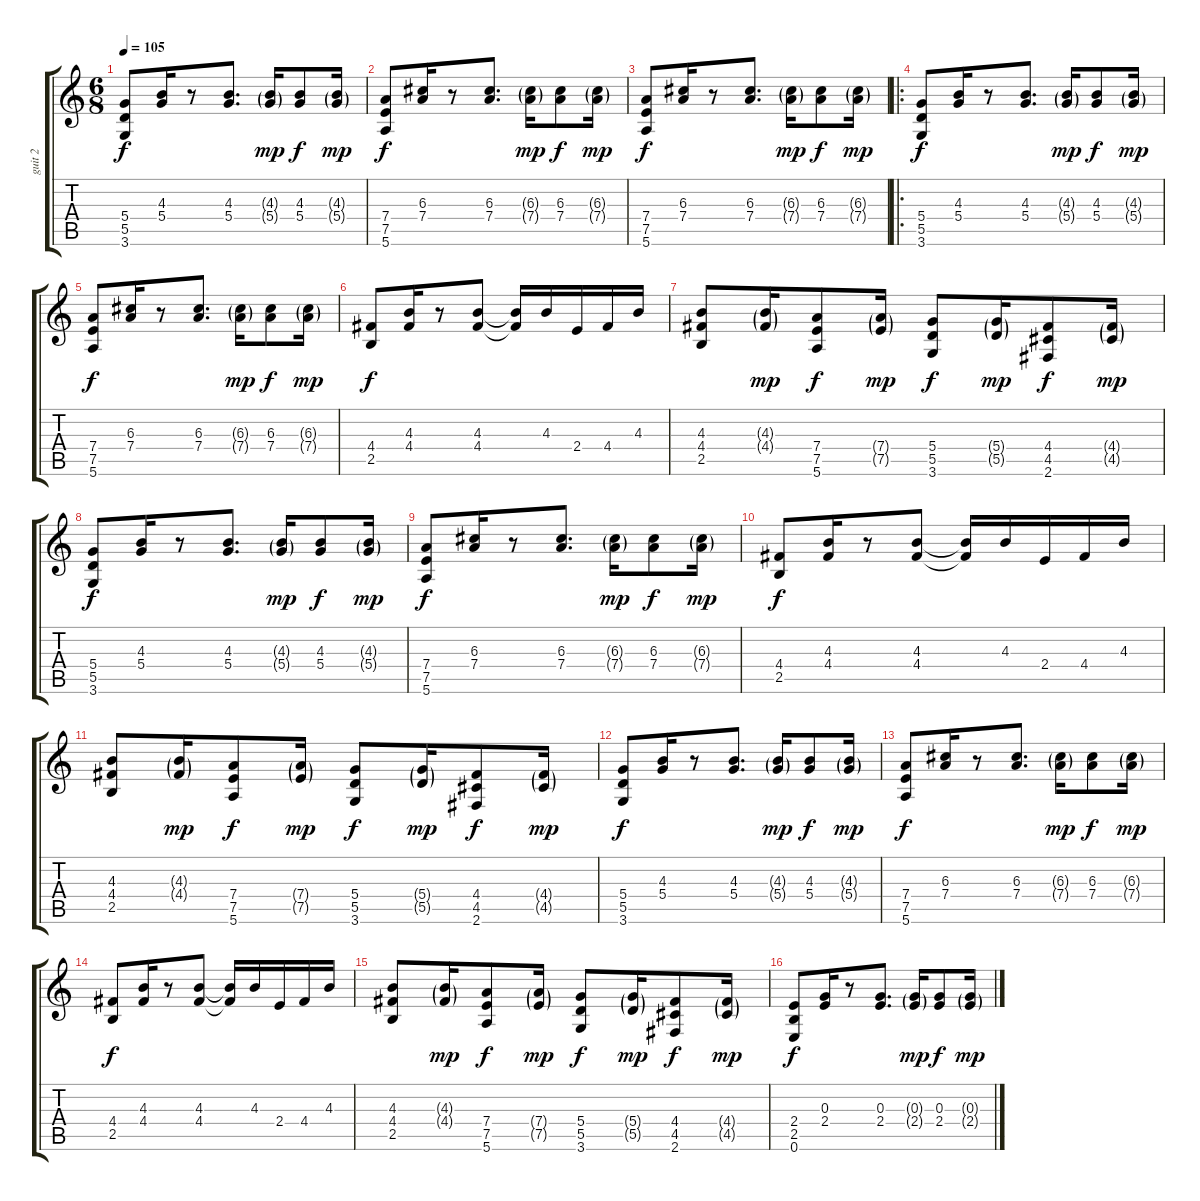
\track ("guit 2" "guit 2") {instrument overdrivenguitar}
\staff {score tabs}
\tuning (E4 B3 G3 D3 A2 E2) {hide}
\ts (6 8)
\tempo 105
\clef g2
\ks c
(5.4 5.5 3.6).8{dy f} (4.3 5.4).16 r.8 (4.3 5.4).8{d} (4.3{g} 5.4{g}).16{dy mp} (4.3 5.4).8{dy f} (4.3{g} 5.4{g}).16{dy mp} |
(7.4 7.5 5.6).8{dy f} (6.3 7.4).16 r.8 (6.3 7.4).8{d} (6.3{g} 7.4{g}).16{dy mp} (6.3 7.4).8{dy f} (6.3{g} 7.4{g}).16{dy mp} |
(7.4 7.5 5.6).8{dy f} (6.3 7.4).16 r.8 (6.3 7.4).8{d} (6.3{g} 7.4{g}).16{dy mp} (6.3 7.4).8{dy f} (6.3{g} 7.4{g}).16{dy mp} |
\ro
(5.4 5.5 3.6).8{dy f} (4.3 5.4).16 r.8 (4.3 5.4).8{d} (4.3{g} 5.4{g}).16{dy mp} (4.3 5.4).8{dy f} (4.3{g} 5.4{g}).16{dy mp} |
(7.4 7.5 5.6).8{dy f} (6.3 7.4).16 r.8 (6.3 7.4).8{d} (6.3{g} 7.4{g}).16{dy mp} (6.3 7.4).8{dy f} (6.3{g} 7.4{g}).16{dy mp} |
(4.4 2.5).8{dy f} (4.3 4.4).16 r.8 (4.3 4.4).8 (4.3{t} 4.4{t}).16 4.3.16 2.4.16 4.4.16 4.3.16 |
(4.3 4.4 2.5).8 (4.3{g} 4.4{g}).16{dy mp} (7.4 7.5 5.6).8{dy f} (7.4{g} 7.5{g}).16{dy mp} (5.4 5.5 3.6).8{dy f} (5.4{g} 5.5{g}).16{dy mp} (4.4 4.5 2.6).8{dy f} (4.4{g} 4.5{g}).16{dy mp} |
(5.4 5.5 3.6).8{dy f} (4.3 5.4).16 r.8 (4.3 5.4).8{d} (4.3{g} 5.4{g}).16{dy mp} (4.3 5.4).8{dy f} (4.3{g} 5.4{g}).16{dy mp} |
(7.4 7.5 5.6).8{dy f} (6.3 7.4).16 r.8 (6.3 7.4).8{d} (6.3{g} 7.4{g}).16{dy mp} (6.3 7.4).8{dy f} (6.3{g} 7.4{g}).16{dy mp} |
(4.4 2.5).8{dy f} (4.3 4.4).16 r.8 (4.3 4.4).8 (4.3{t} 4.4{t}).16 4.3.16 2.4.16 4.4.16 4.3.16 |
(4.3 4.4 2.5).8 (4.3{g} 4.4{g}).16{dy mp} (7.4 7.5 5.6).8{dy f} (7.4{g} 7.5{g}).16{dy mp} (5.4 5.5 3.6).8{dy f} (5.4{g} 5.5{g}).16{dy mp} (4.4 4.5 2.6).8{dy f} (4.4{g} 4.5{g}).16{dy mp} |
(5.4 5.5 3.6).8{dy f} (4.3 5.4).16 r.8 (4.3 5.4).8{d} (4.3{g} 5.4{g}).16{dy mp} (4.3 5.4).8{dy f} (4.3{g} 5.4{g}).16{dy mp} |
(7.4 7.5 5.6).8{dy f} (6.3 7.4).16 r.8 (6.3 7.4).8{d} (6.3{g} 7.4{g}).16{dy mp} (6.3 7.4).8{dy f} (6.3{g} 7.4{g}).16{dy mp} |
(4.4 2.5).8{dy f} (4.3 4.4).16 r.8 (4.3 4.4).8 (4.3{t} 4.4{t}).16 4.3.16 2.4.16 4.4.16 4.3.16 |
(4.3 4.4 2.5).8 (4.3{g} 4.4{g}).16{dy mp} (7.4 7.5 5.6).8{dy f} (7.4{g} 7.5{g}).16{dy mp} (5.4 5.5 3.6).8{dy f} (5.4{g} 5.5{g}).16{dy mp} (4.4 4.5 2.6).8{dy f} (4.4{g} 4.5{g}).16{dy mp} |
(2.4 2.5 0.6).8{dy f} (0.3 2.4).16 r.8 (0.3 2.4).8{d} (0.3{g} 2.4{g}).16{dy mp} (0.3 2.4).8{dy f} (0.3{g} 2.4{g}).16{dy mp}
